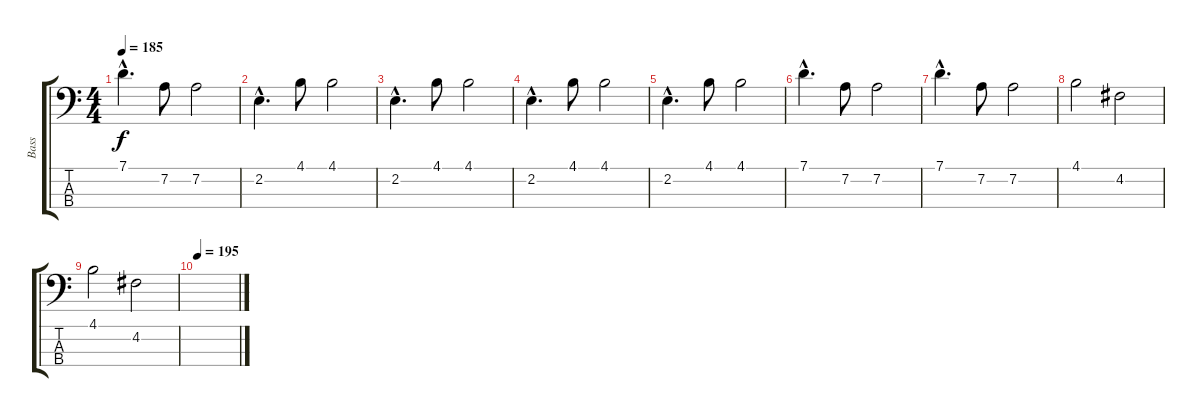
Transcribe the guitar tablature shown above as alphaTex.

\track ("Bass" "Bass") {instrument acousticbass}
\staff {score tabs}
\tuning (G2 D2 A1 E1) {hide}
\ts (4 4)
\tempo 185
\clef f4
\ks c
7.1{hac}.4{d dy f} 7.2.8 7.2.2 |
2.2{hac}.4{d} 4.1.8 4.1.2 |
2.2{hac}.4{d} 4.1.8 4.1.2 |
2.2{hac}.4{d} 4.1.8 4.1.2 |
2.2{hac}.4{d} 4.1.8 4.1.2 |
7.1{hac}.4{d} 7.2.8 7.2.2 |
7.1{hac}.4{d} 7.2.8 7.2.2 |
4.1.2 4.2.2 |
4.1.2 4.2.2 |
\tempo 195
